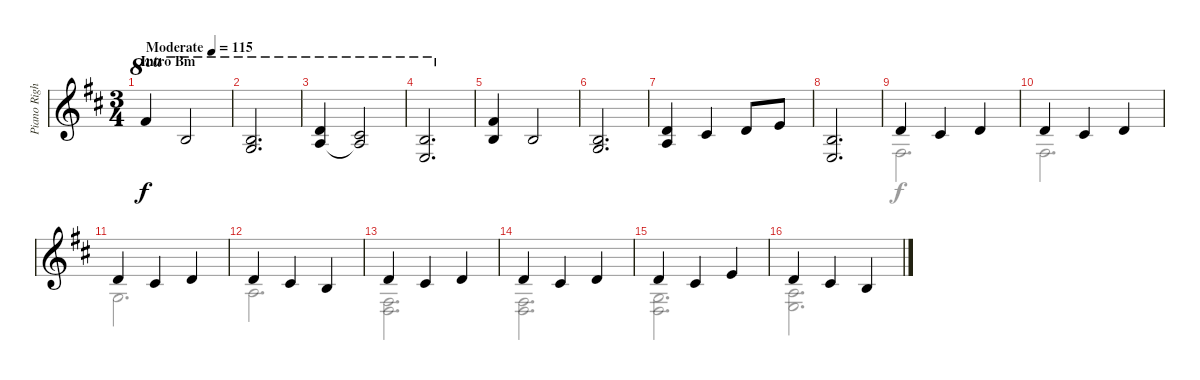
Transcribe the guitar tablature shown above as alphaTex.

\track ("Piano Right" "Piano Righ") {instrument acousticgrandpiano}
\staff {score}
\tuning (E4 B3 G3 D3 A2 E2 B1) {hide}
\voice
\ts (3 4)
\section ("" "Intro Bm")
\tempo (115 "Moderate")
\clef g2
\ks bminor
14.1.4{ot 8va dy f instrument acousticgrandpiano} 12.2.2{ot 8va} |
(12.2 12.3).2{d ot 8va} |
(10.1 10.2).4{ot 8va} (9.1 10.2{t}).2{ot 8va} |
(7.1 9.3).2{d ot 8va} |
(7.2 9.4).4 9.4.2 |
(0.3 9.4).2{d} |
(7.3 7.4).4 6.3.4 7.3.8 5.2.8 |
(0.2 7.5).2{d} |
3.2.4 2.2.4 3.2.4 |
3.2.4 2.2.4 3.2.4 |
3.2.4 16.5.4 17.5.4 |
17.5.4 16.5.4 14.5.4 |
3.2.4 2.2.4 3.2.4 |
3.2.4 2.2.4 3.2.4 |
3.2.4 16.5.4 19.5.4 |
17.5.4 11.4.4 14.5.4
\voice
\clef g2
\ottava regular
\simile none
\ks bminor
|
|
|
|
|
|
|
|
4.4.2{d} |
4.4.2{d} |
5.4.2{d} |
7.4.2{d} |
(4.4 5.5).2{d} |
(4.4 5.5).2{d} |
(5.4 5.5).2{d} |
(7.4 7.5).2{d}
